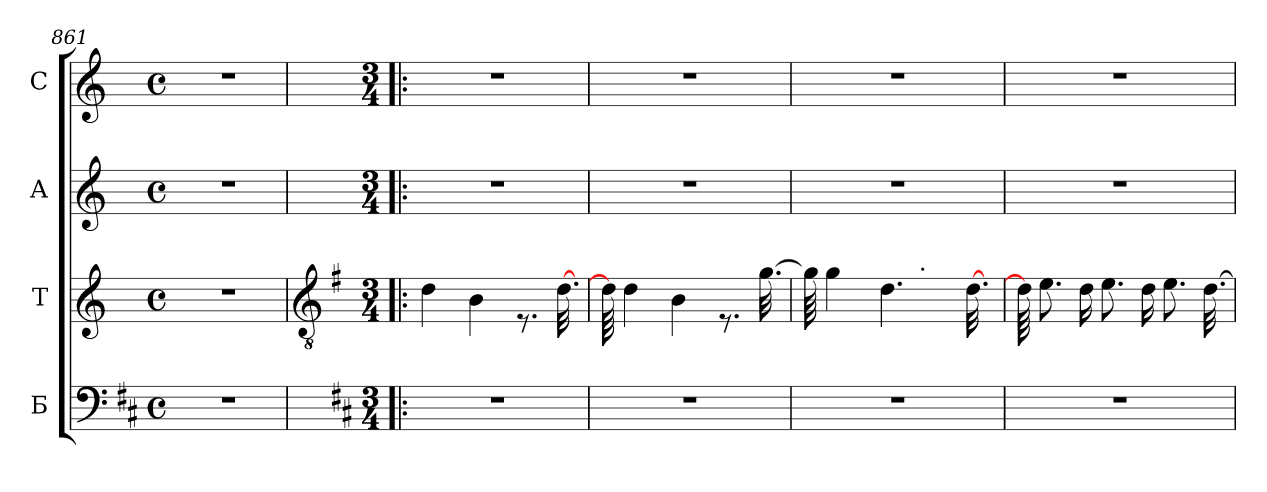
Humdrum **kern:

**kern	**kern	**kern	**kern
*part4	*part3	*part2	*part1
*staff4	*staff3	*staff2	*staff1
*I"Б	*I"Т	*I"А	*I"С
*clefF4	*clefG2	*clefG2	*clefG2
*k[f#c#]	*k[]	*k[]	*k[]
*D:	*C:	*C:	*C:
*M4/4	*M4/4	*M4/4	*M4/4
*met(c)	*met(c)	*met(c)	*met(c)
=861	=861	=861	=861
1r	1r	1r	1r
=862!|:	=862!|:	=862!|:	=862!|:
*	*clefGv2	*	*
*	*k[f#]	*	*
*	*G:	*	*
*M3/4	*M3/4	*M3/4	*M3/4
2.r	4d\	2.r	2.r
.	4B\	.	.
.	8.rE	.	.
.	[>32.d\	.	.
.	64ryy	.	.
=863	=863	=863	=863
2.r	64d\]	2.r	2.r
.	4d\	.	.
.	4B\	.	.
.	8.rE	.	.
.	[>32.g\	.	.
=864	=864	=864	=864
*	*^	*	*
2.r	64g\]	4ryy	2.r	2.r
.	4g\	.	.	.
.	.	8ryy	.	.
.	4.d\	.	.	.
.	.	64ryy	.	.
!	!	!LO:TX:a:t=.	!	!
.	.	4ryy	.	.
.	[>32.d\	16..ryy	.	.
.	16ryy	.	.	.
*	*v	*v	*	*
=865	=865	=865	=865
2.r	64d\]	2.r	2.r
.	8.e\	.	.
.	16d\	.	.
.	8.e\	.	.
.	16d\	.	.
.	8.e\	.	.
.	[>32.d\	.	.
=	=	=	=
*-	*-	*-	*-
